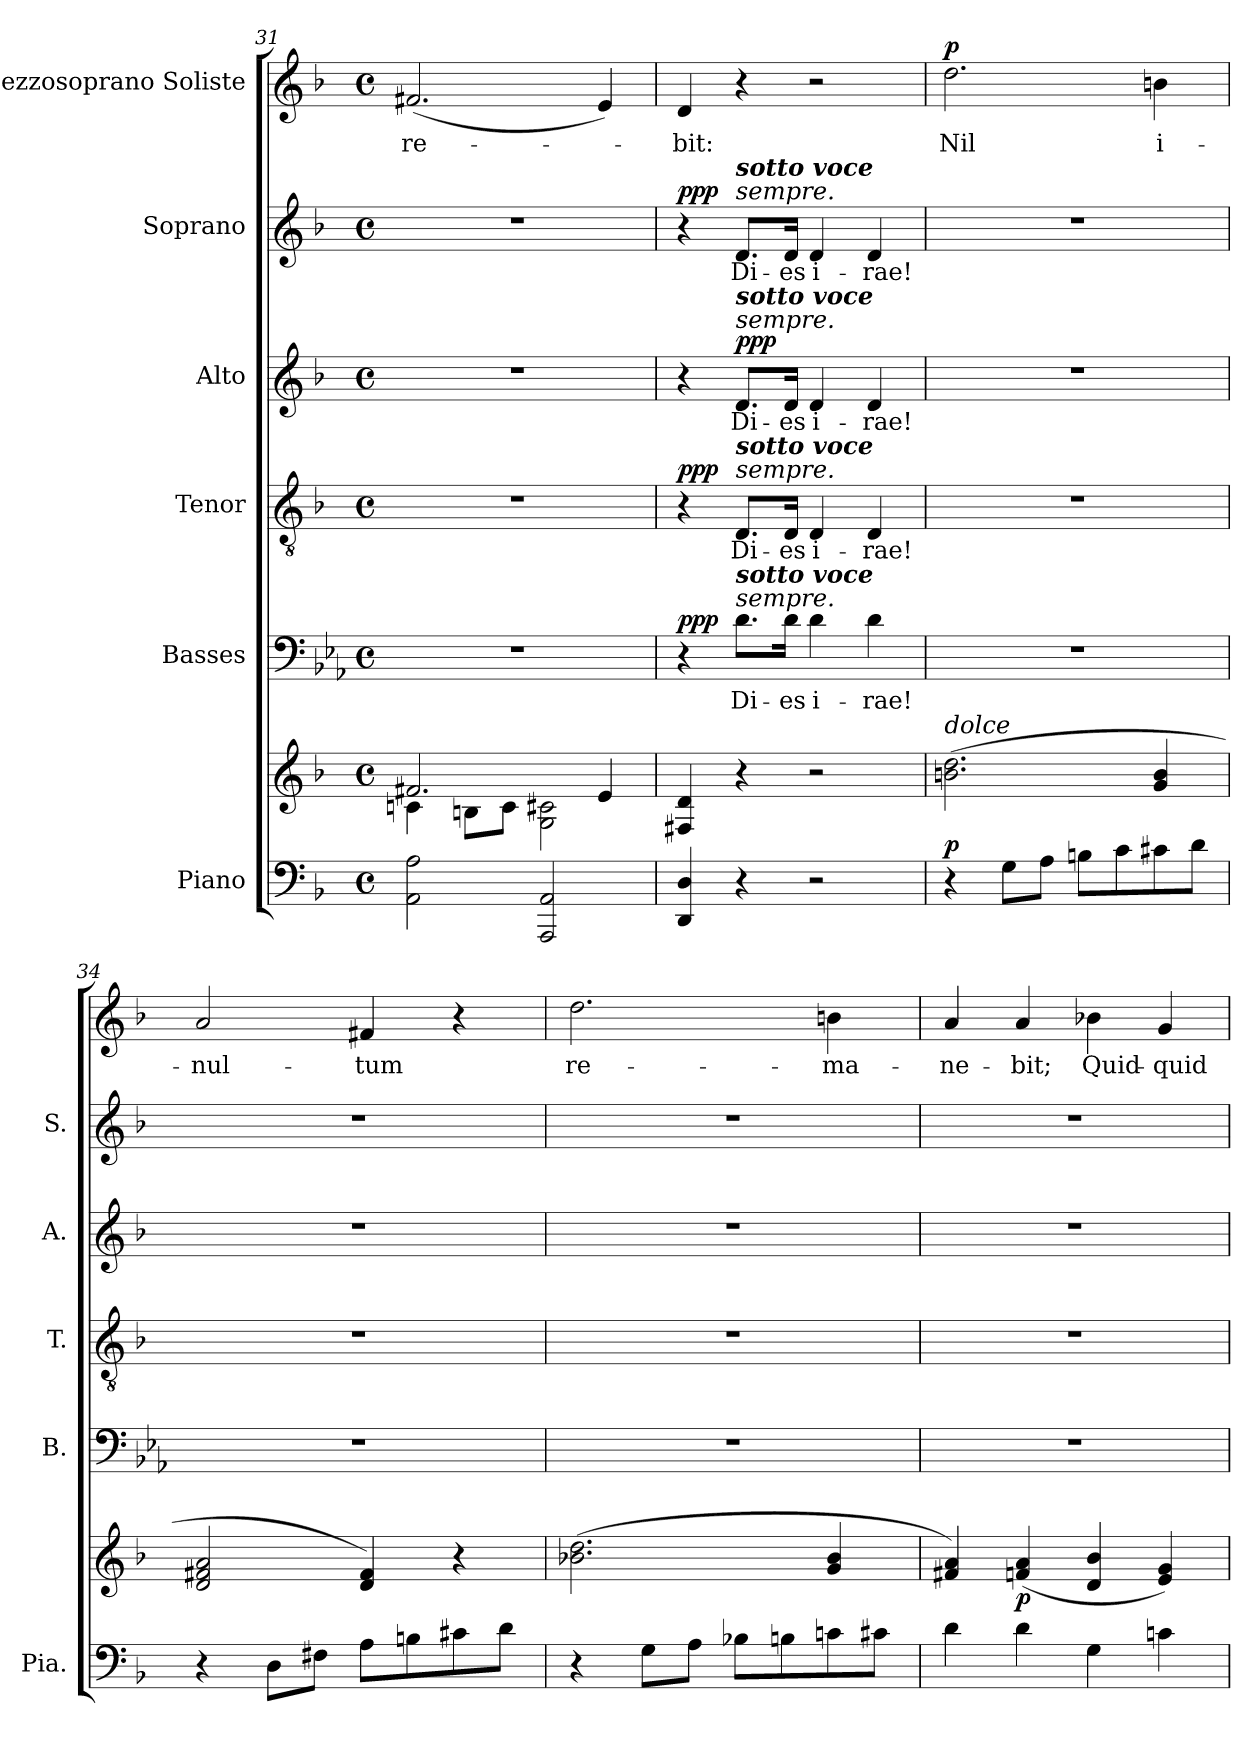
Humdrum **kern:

**kern	**kern	**dynam	**kern	**text	**dynam	**kern	**text	**dynam	**kern	**text	**dynam	**kern	**text	**dynam	**kern	**text	**dynam
*part6	*part6	*part6	*part5	*part5	*part5	*part4	*part4	*part4	*part3	*part3	*part3	*part2	*part2	*part2	*part1	*part1	*part1
*staff7	*staff6	*staff6/7	*staff5	*staff5	*staff5	*staff4	*staff4	*staff4	*staff3	*staff3	*staff3	*staff2	*staff2	*staff2	*staff1	*staff1	*staff1
*I"Piano	*	*	*I"Basses	*	*	*I"Tenor	*	*	*I"Alto	*	*	*I"Soprano	*	*	*I"Mezzosoprano Soliste	*	*
*I'Pia.	*	*	*I'B.	*	*	*I'T.	*	*	*I'A.	*	*	*I'S.	*	*	*	*	*
*clefF4	*clefG2	*	*clefF4	*	*	*clefGv2	*	*	*clefG2	*	*	*clefG2	*	*	*clefG2	*	*
*	*	*	*ITrd8c14	*	*	*	*	*	*	*	*	*	*	*	*	*	*
*k[b-]	*k[b-]	*	*k[b-e-a-]	*	*	*k[b-]	*	*	*k[b-]	*	*	*k[b-]	*	*	*k[b-]	*	*
*M4/4	*M4/4	*	*M4/4	*	*	*M4/4	*	*	*M4/4	*	*	*M4/4	*	*	*M4/4	*	*
*met(c)	*met(c)	*	*met(c)	*	*	*met(c)	*	*	*met(c)	*	*	*met(c)	*	*	*met(c)	*	*
=31	=31	=31	=31	=31	=31	=31	=31	=31	=31	=31	=31	=31	=31	=31	=31	=31	=31
*	*^	*	*	*	*	*	*	*	*	*	*	*	*	*	*	*	*
2AA\ 2A\	2.f#X/	4cn\	.	1r	.	.	1r	.	.	1r	.	.	1r	.	.	(>2.f#X/	-re-	.
.	.	8Bn\L	.	.	.	.	.	.	.	.	.	.	.	.	.	.	.	.
.	.	8c\J	.	.	.	.	.	.	.	.	.	.	.	.	.	.	.	.
2AAA/ 2AA/	.	2G\ 2c#X\	.	.	.	.	.	.	.	.	.	.	.	.	.	.	.	.
.	4e/	.	.	.	.	.	.	.	.	.	.	.	.	.	.	4e/)	.	.
*	*v	*v	*	*	*	*	*	*	*	*	*	*	*	*	*	*	*	*
=32	=32	=32	=32	=32	=32	=32	=32	=32	=32	=32	=32	=32	=32	=32	=32	=32	=32
!	!	!	!	!	!LO:DY:a	!	!	!LO:DY:a	!	!	!	!	!	!LO:DY:a	!	!	!
4DD/ 4D/	4F#X/ 4d/	.	4r	.	ppp	4r	.	ppp	4r	.	.	4r	.	ppp	4d/	-bit:	.
!	!	!	!	!	!	!	!	!	!	!	!	!LO:TX:a:i:t=sempre.	!	!	!	!	!
!	!	!	!	!	!	!	!	!	!	!	!	!LO:TX:a:Bi:t=sotto voce	!	!	!	!	!
!	!	!	!	!	!	!	!	!	!LO:TX:a:i:t=sempre.	!	!	!	!	!	!	!	!
!	!	!	!	!	!	!	!	!	!LO:TX:a:Bi:t=sotto voce	!	!	!	!	!	!	!	!
!	!	!	!	!	!	!LO:TX:a:i:t=sempre.	!	!	!	!	!	!	!	!	!	!	!
!	!	!	!	!	!	!LO:TX:a:Bi:t=sotto voce	!	!	!	!	!	!	!	!	!	!	!
!	!	!	!LO:TX:a:i:t=sempre.	!	!	!	!	!	!	!	!	!	!	!	!	!	!
!	!	!	!LO:TX:a:Bi:t=sotto voce	!	!	!	!	!	!	!	!	!	!	!	!	!	!
!	!	!	!	!	!	!	!	!	!	!	!LO:DY:a	!	!	!	!	!	!
4r	4r	.	8.Di\L	Di-	.	8.D/L	Di-	.	8.d/L	Di-	ppp	8.d/L	Di-	.	4r	.	.
.	.	.	16Di\Jk	-es	.	16D/Jk	-es	.	16d/Jk	-es	.	16d/Jk	-es	.	.	.	.
2r	2r	.	4Di\	i-	.	4D/	i-	.	4d/	i-	.	4d/	i-	.	2r	.	.
.	.	.	4Di\	-rae!	.	4D/	-rae!	.	4d/	-rae!	.	4d/	-rae!	.	.	.	.
!!LO:LB:g=z
=33	=33	=33	=33	=33	=33	=33	=33	=33	=33	=33	=33	=33	=33	=33	=33	=33	=33
!	!LO:TX:a:i:t=dolce	!	!	!	!	!	!	!	!	!	!	!	!	!	!	!	!
!	!	!LO:DY:a=2	!	!	!	!	!	!	!	!	!	!	!	!	!	!	!LO:DY:a
4r	(2.bn\ 2.dd\	p	1r	.	.	1r	.	.	1r	.	.	1r	.	.	2.dd\	Nil	p
8G\L	.	.	.	.	.	.	.	.	.	.	.	.	.	.	.	.	.
8A\J	.	.	.	.	.	.	.	.	.	.	.	.	.	.	.	.	.
8Bn\L	.	.	.	.	.	.	.	.	.	.	.	.	.	.	.	.	.
8c\	.	.	.	.	.	.	.	.	.	.	.	.	.	.	.	.	.
8c#X\	4g/ 4b/	.	.	.	.	.	.	.	.	.	.	.	.	.	4bn\	i-	.
8d\J	.	.	.	.	.	.	.	.	.	.	.	.	.	.	.	.	.
=34	=34	=34	=34	=34	=34	=34	=34	=34	=34	=34	=34	=34	=34	=34	=34	=34	=34
4r	2d/ 2f#X/ 2a/	.	1r	.	.	1r	.	.	1r	.	.	1r	.	.	2a/	-nul-	.
8D\L	.	.	.	.	.	.	.	.	.	.	.	.	.	.	.	.	.
8F#X\J	.	.	.	.	.	.	.	.	.	.	.	.	.	.	.	.	.
8A\L	4d/ 4f#/)	.	.	.	.	.	.	.	.	.	.	.	.	.	4f#X/	-tum	.
8Bn\	.	.	.	.	.	.	.	.	.	.	.	.	.	.	.	.	.
8c#X\	4r	.	.	.	.	.	.	.	.	.	.	.	.	.	4r	.	.
8d\J	.	.	.	.	.	.	.	.	.	.	.	.	.	.	.	.	.
=35	=35	=35	=35	=35	=35	=35	=35	=35	=35	=35	=35	=35	=35	=35	=35	=35	=35
4r	(2.b-X\ 2.dd\	.	1r	.	.	1r	.	.	1r	.	.	1r	.	.	2.dd\	re-	.
8G\L	.	.	.	.	.	.	.	.	.	.	.	.	.	.	.	.	.
8A\J	.	.	.	.	.	.	.	.	.	.	.	.	.	.	.	.	.
8B-X\L	.	.	.	.	.	.	.	.	.	.	.	.	.	.	.	.	.
8Bn\	.	.	.	.	.	.	.	.	.	.	.	.	.	.	.	.	.
8cn\	4g/ 4b-/	.	.	.	.	.	.	.	.	.	.	.	.	.	4bn\	-ma-	.
8c#X\J	.	.	.	.	.	.	.	.	.	.	.	.	.	.	.	.	.
=36	=36	=36	=36	=36	=36	=36	=36	=36	=36	=36	=36	=36	=36	=36	=36	=36	=36
4d\	4f#X/ 4a/)	.	1r	.	.	1r	.	.	1r	.	.	1r	.	.	4a/	-ne-	.
!	!	!LO:DY:b	!	!	!	!	!	!	!	!	!	!	!	!	!	!	!
4d\	(4fn/ 4a/	p	.	.	.	.	.	.	.	.	.	.	.	.	4a/	-bit;	.
4G\	4d/ 4b-/	.	.	.	.	.	.	.	.	.	.	.	.	.	4b-X\	Quid-	.
4cn\	4e/ 4g/)	.	.	.	.	.	.	.	.	.	.	.	.	.	4g/	-quid	.
=	=	=	=	=	=	=	=	=	=	=	=	=	=	=	=	=	=
*-	*-	*-	*-	*-	*-	*-	*-	*-	*-	*-	*-	*-	*-	*-	*-	*-	*-
